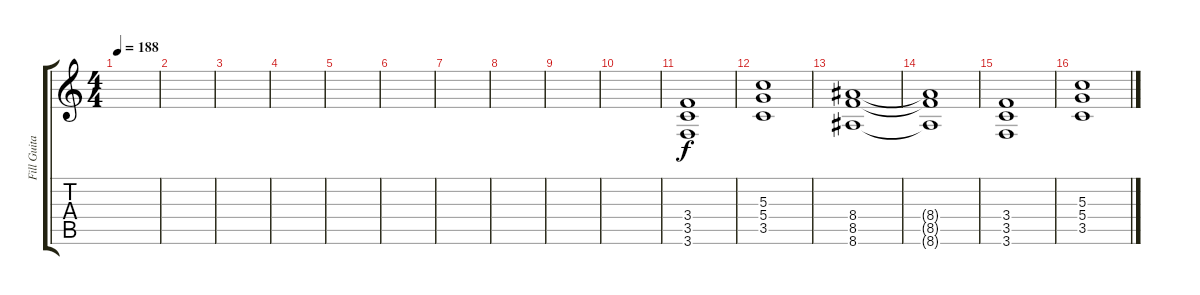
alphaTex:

\track ("Fill Guitar" "Fill Guita") {instrument distortionguitar}
\staff {score tabs}
\tuning (E4 B3 G3 D3 A2 D2) {hide}
\ts (4 4)
\tempo 188
\clef g2
\ks c
|
|
|
|
|
|
|
|
|
|
(3.4 3.5 3.6).1{volume 9} |
(5.3 5.4 3.5).1 |
(8.4 8.5 8.6).1 |
(8.4{t} 8.5{t} 8.6{t}).1 |
(3.4 3.5 3.6).1 |
(5.3 5.4 3.5).1
